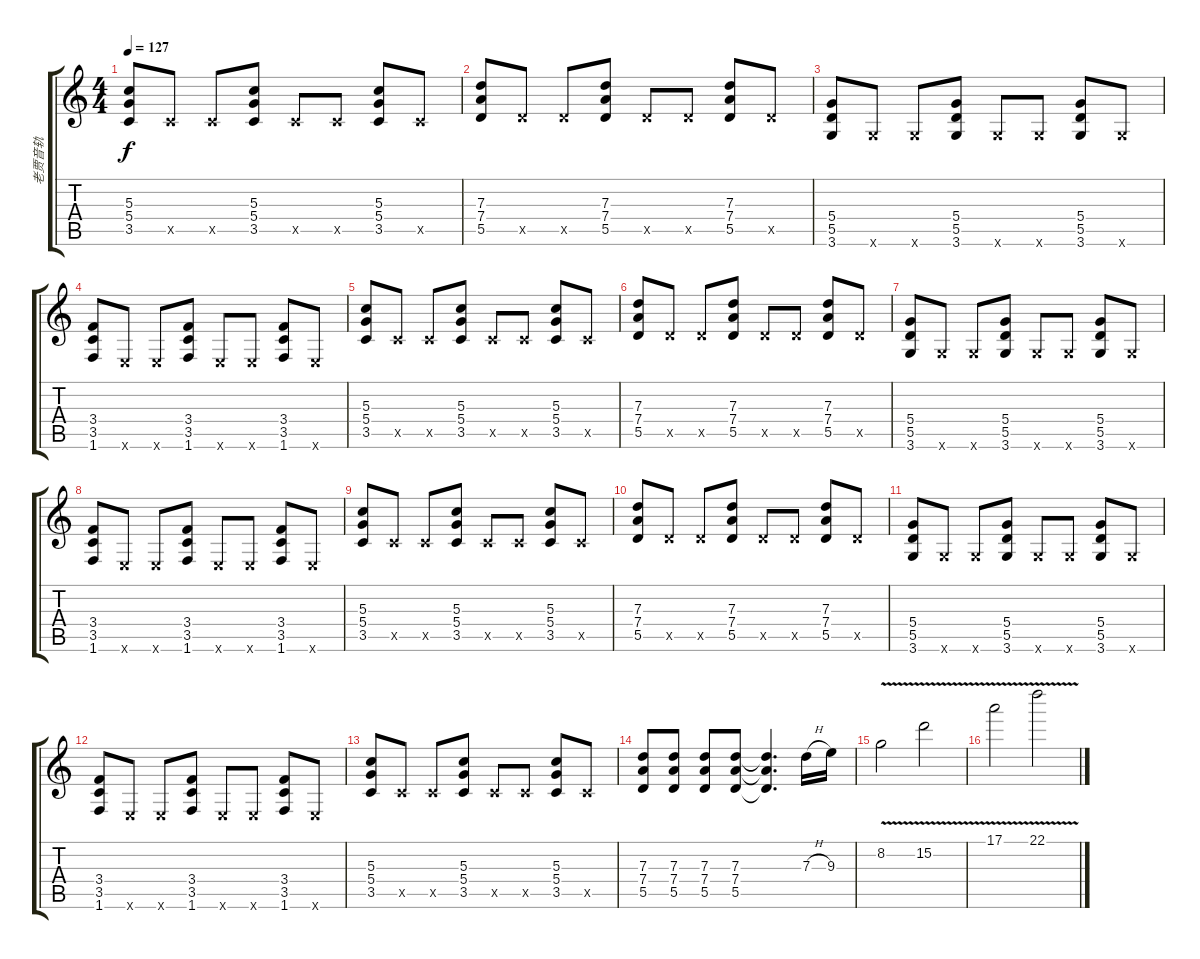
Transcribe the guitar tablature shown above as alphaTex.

\track ("老贾音轨" "老贾音轨") {instrument overdrivenguitar}
\staff {score tabs}
\tuning (E4 B3 G3 D3 A2 E2) {hide}
\ts (4 4)
\tempo 127
\clef g2
\ks c
(5.3 5.4 3.5).8{dy f} 3.5{x}.8 3.5{x}.8 (5.3 5.4 3.5).8 3.5{x}.8 3.5{x}.8 (5.3 5.4 3.5).8 3.5{x}.8 |
(7.3 7.4 5.5).8 5.5{x}.8 5.5{x}.8 (7.3 7.4 5.5).8 5.5{x}.8 5.5{x}.8 (7.3 7.4 5.5).8 5.5{x}.8 |
(5.4 5.5 3.6).8 3.6{x}.8 3.6{x}.8 (5.4 5.5 3.6).8 3.6{x}.8 3.6{x}.8 (5.4 5.5 3.6).8 3.6{x}.8 |
(3.4 3.5 1.6).8 0.6{x}.8 0.6{x}.8 (3.4 3.5 1.6).8 0.6{x}.8 0.6{x}.8 (3.4 3.5 1.6).8 0.6{x}.8 |
(5.3 5.4 3.5).8 3.5{x}.8 3.5{x}.8 (5.3 5.4 3.5).8 3.5{x}.8 3.5{x}.8 (5.3 5.4 3.5).8 3.5{x}.8 |
(7.3 7.4 5.5).8 5.5{x}.8 5.5{x}.8 (7.3 7.4 5.5).8 5.5{x}.8 5.5{x}.8 (7.3 7.4 5.5).8 5.5{x}.8 |
(5.4 5.5 3.6).8 3.6{x}.8 3.6{x}.8 (5.4 5.5 3.6).8 3.6{x}.8 3.6{x}.8 (5.4 5.5 3.6).8 3.6{x}.8 |
(3.4 3.5 1.6).8 0.6{x}.8 0.6{x}.8 (3.4 3.5 1.6).8 0.6{x}.8 0.6{x}.8 (3.4 3.5 1.6).8 0.6{x}.8 |
(5.3 5.4 3.5).8 3.5{x}.8 3.5{x}.8 (5.3 5.4 3.5).8 3.5{x}.8 3.5{x}.8 (5.3 5.4 3.5).8 3.5{x}.8 |
(7.3 7.4 5.5).8 5.5{x}.8 5.5{x}.8 (7.3 7.4 5.5).8 5.5{x}.8 5.5{x}.8 (7.3 7.4 5.5).8 5.5{x}.8 |
(5.4 5.5 3.6).8 3.6{x}.8 3.6{x}.8 (5.4 5.5 3.6).8 3.6{x}.8 3.6{x}.8 (5.4 5.5 3.6).8 3.6{x}.8 |
(3.4 3.5 1.6).8 0.6{x}.8 0.6{x}.8 (3.4 3.5 1.6).8 0.6{x}.8 0.6{x}.8 (3.4 3.5 1.6).8 0.6{x}.8 |
(5.3 5.4 3.5).8 3.5{x}.8 3.5{x}.8 (5.3 5.4 3.5).8 3.5{x}.8 3.5{x}.8 (5.3 5.4 3.5).8 3.5{x}.8 |
(7.3 7.4 5.5).8 (7.3 7.4 5.5).8 (7.3 7.4 5.5).8 (7.3 7.4 5.5).8 (7.3{t} 7.4{t} 5.5{t}).4{d} 7.3{h}.16 9.3.16 |
8.2{v}.2 15.2{v}.2 |
17.1{v}.2 22.1{v}.2
